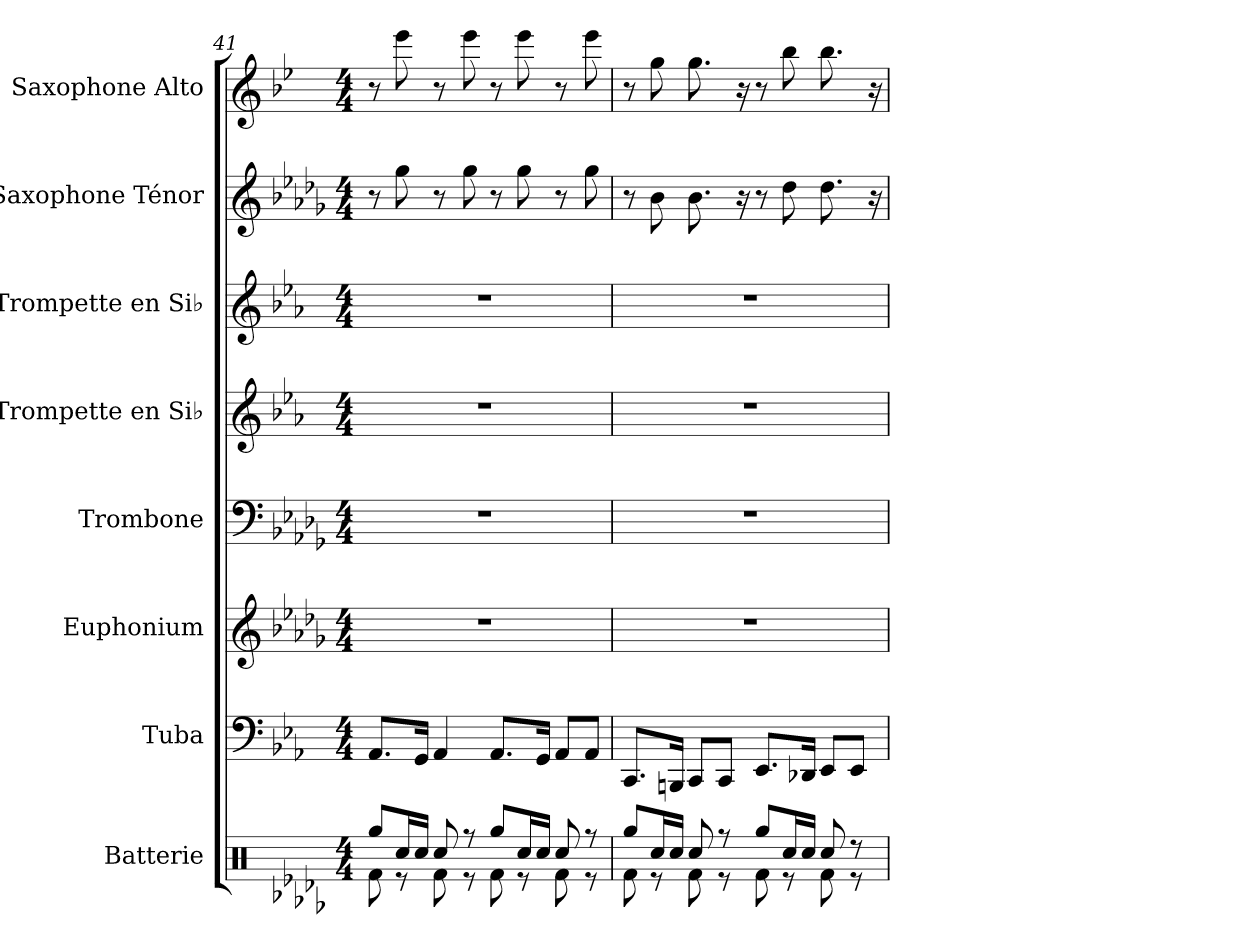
**kern	**kern	**kern	**kern	**kern	**kern	**kern	**kern
*part8	*part7	*part6	*part5	*part4	*part3	*part2	*part1
*staff8	*staff7	*staff6	*staff5	*staff4	*staff3	*staff2	*staff1
*I"Batterie	*I"Tuba	*I"Euphonium	*I"Trombone	*I"Trompette en Si♭	*I"Trompette en Si♭	*I"Saxophone Ténor	*I"Saxophone Alto
*I'Bat.	*I'Tba.	*I'Euph.	*I'Tbn.	*I'Tromp. Si♭	*I'Tromp. Si♭	*I'Sax. T.	*I'Sax. A.
!!LO:PB:g=z
*clefX	*clefF4	*clefG2	*clefF4	*clefG2	*clefG2	*clefG2	*clefG2
*	*ITrd1c2	*ITrd8c14	*	*ITrd1c2	*ITrd1c2	*ITrd8c14	*ITrd5c9
*k[b-e-a-d-g-]	*k[b-e-a-d-g-]	*k[b-e-a-d-g-]	*k[b-e-a-d-g-]	*k[b-e-a-d-g-]	*k[b-e-a-d-g-]	*k[b-e-a-d-g-]	*k[b-e-a-d-g-]
*M4/4	*M4/4	*M4/4	*M4/4	*M4/4	*M4/4	*M4/4	*M4/4
=41	=41	=41	=41	=41	=41	=41	=41
*^	*	*	*	*	*	*	*
8Rgg/L	8Rf\	8.GG-/L	1r	1r	1r	1r	8r	8r
16Rcc/L	8r	.	.	.	.	.	8g-\	8gg-\
16Rcc/JJ	.	16FF/Jk	.	.	.	.	.	.
8Rcc/	8Rf\	4GG-/	.	.	.	.	8r	8r
8r	8r	.	.	.	.	.	8g-\	8gg-\
8Rgg/L	8Rf\	8.GG-/L	.	.	.	.	8r	8r
16Rcc/L	8r	.	.	.	.	.	8g-\	8gg-\
16Rcc/JJ	.	16FF/Jk	.	.	.	.	.	.
8Rcc/	8Rf\	8GG-/L	.	.	.	.	8r	8r
8r	8r	8GG-/J	.	.	.	.	8g-\	8gg-\
=42	=42	=42	=42	=42	=42	=42	=42	=42
8Rgg/L	8Rf\	8.BBB-/L	1r	1r	1r	1r	8r	8r
16Rcc/L	8r	.	.	.	.	.	8B-\	8b-\
16Rcc/JJ	.	16AAAn/Jk	.	.	.	.	.	.
8Rcc/	8Rf\	8BBB-/L	.	.	.	.	8.B-\	8.b-\
8r	8r	8BBB-/J	.	.	.	.	.	.
.	.	.	.	.	.	.	16r	16r
8Rgg/L	8Rf\	8.DD-/L	.	.	.	.	8r	8r
16Rcc/L	8r	.	.	.	.	.	8d-\	8dd-\
16Rcc/JJ	.	16CC-X/Jk	.	.	.	.	.	.
8Rcc/	8Rf\	8DD-/L	.	.	.	.	8.d-\	8.dd-\
8r	8r	8DD-/J	.	.	.	.	.	.
.	.	.	.	.	.	.	16r	16r
*v	*v	*	*	*	*	*	*	*
=	=	=	=	=	=	=	=
*-	*-	*-	*-	*-	*-	*-	*-
